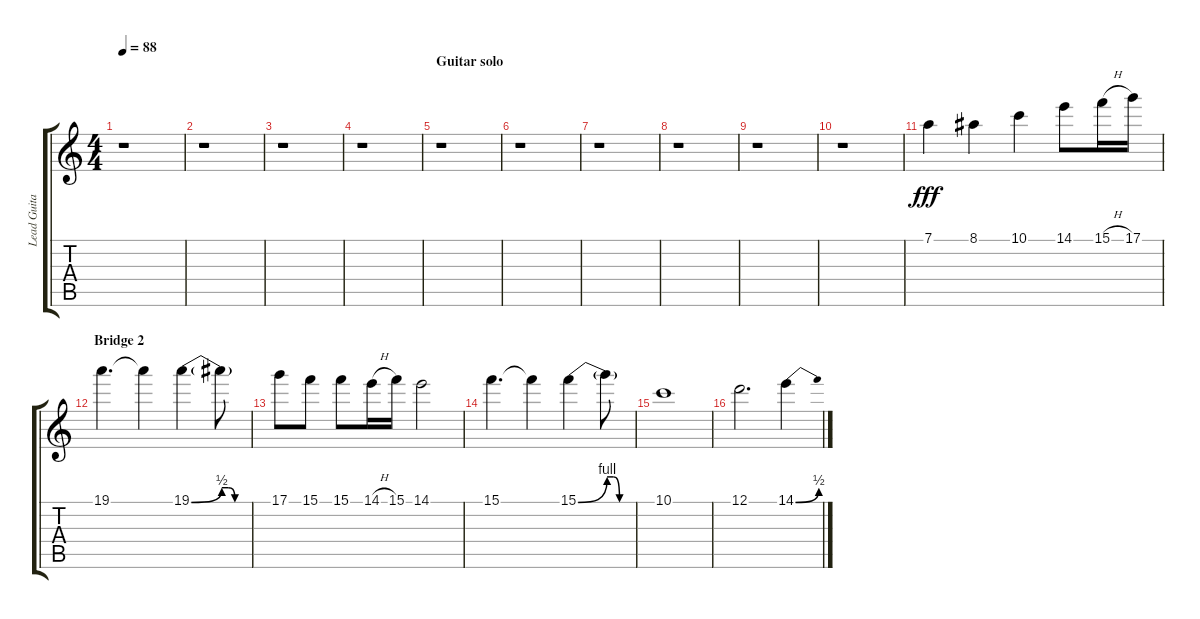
\track ("Lead Guitar 2" "Lead Guita") {instrument distortionguitar}
\staff {score tabs}
\tuning (D4 A3 F3 C3 G2 D2) {hide}
\ts (4 4)
\tempo 88
\clef g2
\ks c
r.1{dy fff} |
r.1 |
r.1 |
r.1 |
\section ("" "Guitar solo")
r.1 |
r.1 |
r.1 |
r.1 |
r.1 |
r.1 |
7.1.4 8.1.4 10.1.4 14.1.8 15.1{h}.16 17.1.16 |
\section ("" "Bridge 2")
19.1.4{d} 19.1{t}.4 19.1{be (bend 0 0 60 2)}.4 19.1{be (custom 0 2 15 2 30 0 60 0) t}.8 |
17.1.8 15.1.8 15.1.8 14.1{h}.16 15.1.16 14.1.2 |
15.1.4{d} 15.1{t}.4 15.1{be (bend 0 0 60 4)}.4 15.1{be (custom 0 4 15 4 30 0 60 0) t}.8 |
10.1.1 |
12.1.2{d} 14.1{be (bend 0 0 60 2)}.4
